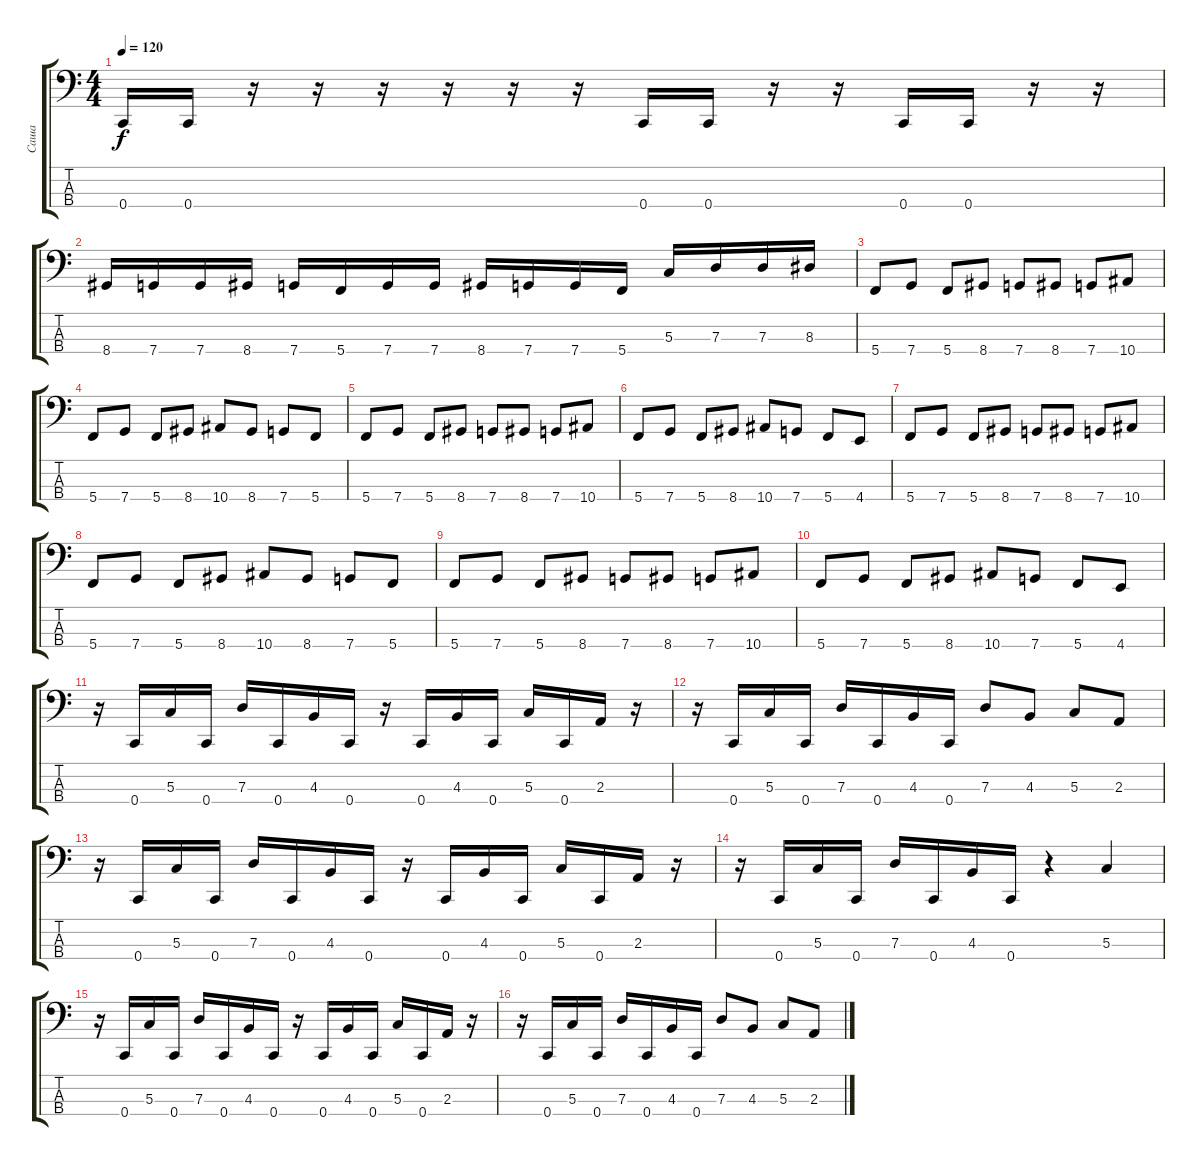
\track ("Саша" "Саша") {instrument electricbassfinger}
\staff {score tabs}
\tuning (Eb2 Bb1 G1 C1) {hide}
\ts (4 4)
\tempo 120
\clef f4
\ks c
0.4.16{dy f} 0.4.16 r.16 r.16 r.16 r.16 r.16 r.16 0.4.16 0.4.16 r.16 r.16 0.4.16 0.4.16 r.16 r.16 |
8.4.16 7.4.16 7.4.16 8.4.16 7.4.16 5.4.16 7.4.16 7.4.16 8.4.16 7.4.16 7.4.16 5.4.16 5.3.16 7.3.16 7.3.16 8.3.16 |
5.4.8 7.4.8 5.4.8 8.4.8 7.4.8 8.4.8 7.4.8 10.4.8 |
5.4.8 7.4.8 5.4.8 8.4.8 10.4.8 8.4.8 7.4.8 5.4.8 |
5.4.8 7.4.8 5.4.8 8.4.8 7.4.8 8.4.8 7.4.8 10.4.8 |
5.4.8 7.4.8 5.4.8 8.4.8 10.4.8 7.4.8 5.4.8 4.4.8 |
5.4.8 7.4.8 5.4.8 8.4.8 7.4.8 8.4.8 7.4.8 10.4.8 |
5.4.8 7.4.8 5.4.8 8.4.8 10.4.8 8.4.8 7.4.8 5.4.8 |
5.4.8 7.4.8 5.4.8 8.4.8 7.4.8 8.4.8 7.4.8 10.4.8 |
5.4.8 7.4.8 5.4.8 8.4.8 10.4.8 7.4.8 5.4.8 4.4.8 |
r.16 0.4.16 5.3.16 0.4.16 7.3.16 0.4.16 4.3.16 0.4.16 r.16 0.4.16 4.3.16 0.4.16 5.3.16 0.4.16 2.3.16 r.16 |
r.16 0.4.16 5.3.16 0.4.16 7.3.16 0.4.16 4.3.16 0.4.16 7.3.8 4.3.8 5.3.8 2.3.8 |
r.16 0.4.16 5.3.16 0.4.16 7.3.16 0.4.16 4.3.16 0.4.16 r.16 0.4.16 4.3.16 0.4.16 5.3.16 0.4.16 2.3.16 r.16 |
r.16 0.4.16 5.3.16 0.4.16 7.3.16 0.4.16 4.3.16 0.4.16 r.4 5.3.4 |
r.16 0.4.16 5.3.16 0.4.16 7.3.16 0.4.16 4.3.16 0.4.16 r.16 0.4.16 4.3.16 0.4.16 5.3.16 0.4.16 2.3.16 r.16 |
r.16 0.4.16 5.3.16 0.4.16 7.3.16 0.4.16 4.3.16 0.4.16 7.3.8 4.3.8 5.3.8 2.3.8
